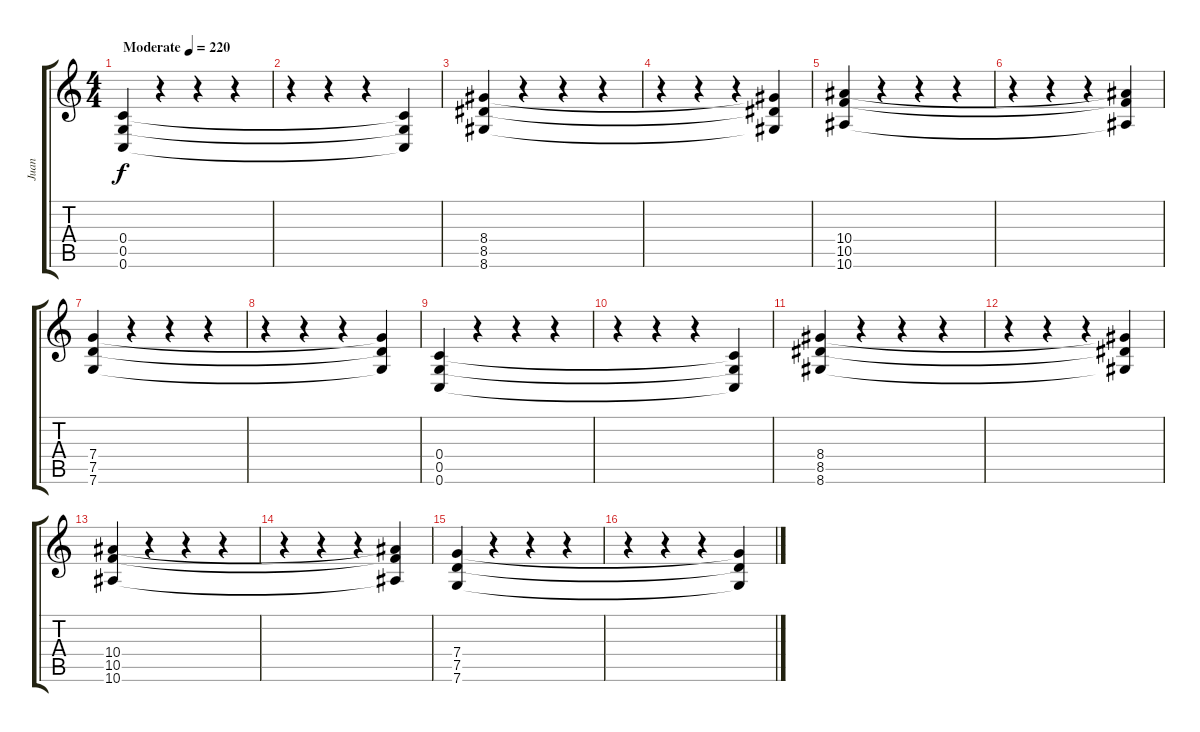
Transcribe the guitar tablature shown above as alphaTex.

\track ("Juan" "Juan") {instrument overdrivenguitar}
\staff {score tabs}
\tuning (D4 A3 F3 C3 G2 C2) {hide}
\ts (4 4)
\tempo (220 "Moderate")
\clef g2
\ks c
(0.4 0.5 0.6).4{dy f instrument overdrivenguitar} r.4 r.4 r.4 |
r.4 r.4 r.4 (0.4{t} 0.5{t} 0.6{t}).4 |
(8.4 8.5 8.6).4 r.4 r.4 r.4 |
r.4 r.4 r.4 (8.4{t} 8.5{t} 8.6{t}).4 |
(10.4 10.5 10.6).4 r.4 r.4 r.4 |
r.4 r.4 r.4 (10.4{t} 10.5{t} 10.6{t}).4 |
(7.4 7.5 7.6).4 r.4 r.4 r.4 |
r.4 r.4 r.4 (7.4{t} 7.5{t} 7.6{t}).4 |
(0.4 0.5 0.6).4 r.4 r.4 r.4 |
r.4 r.4 r.4 (0.4{t} 0.5{t} 0.6{t}).4 |
(8.4 8.5 8.6).4 r.4 r.4 r.4 |
r.4 r.4 r.4 (8.4{t} 8.5{t} 8.6{t}).4 |
(10.4 10.5 10.6).4 r.4 r.4 r.4 |
r.4 r.4 r.4 (10.4{t} 10.5{t} 10.6{t}).4 |
(7.4 7.5 7.6).4 r.4 r.4 r.4 |
r.4 r.4 r.4 (7.4{t} 7.5{t} 7.6{t}).4
